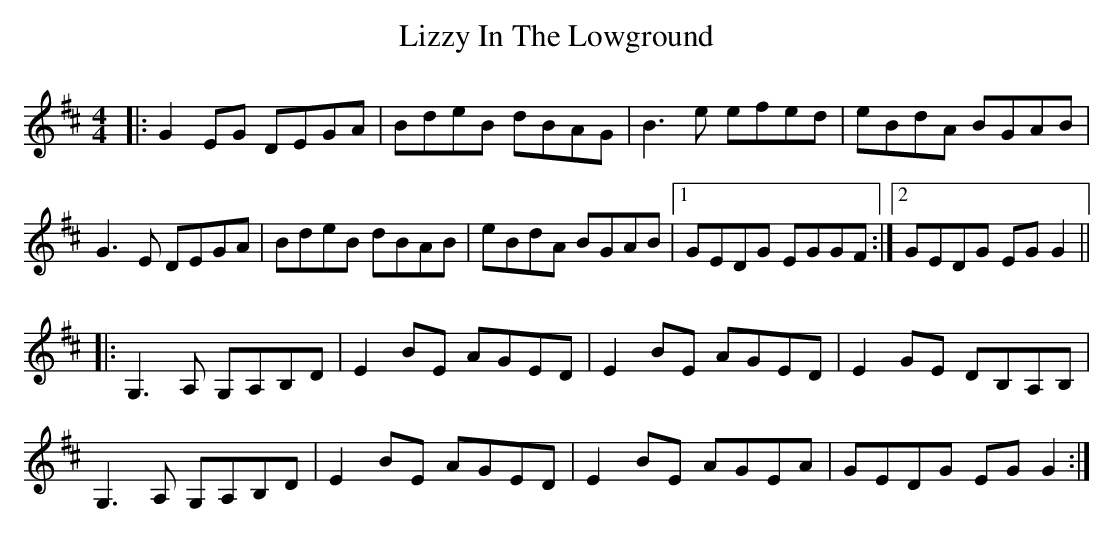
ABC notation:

X:1
T: Lizzy In The Lowground
M: 4/4
L: 1/8
K: Edor
|:G2EG DEGA|BdeB dBAG|B3e efed|eBdA BGAB|
G3E DEGA|BdeB dBAB|eBdA BGAB|1 GEDG EGGF:|2 GEDG EGG2||
|:G,3A, G,A,B,D|E2BE AGED|E2BE AGED|E2GE DB,A,B,|
G,3A, G,A,B,D|E2BE AGED|E2BE AGEA|GEDG EGG2:|
